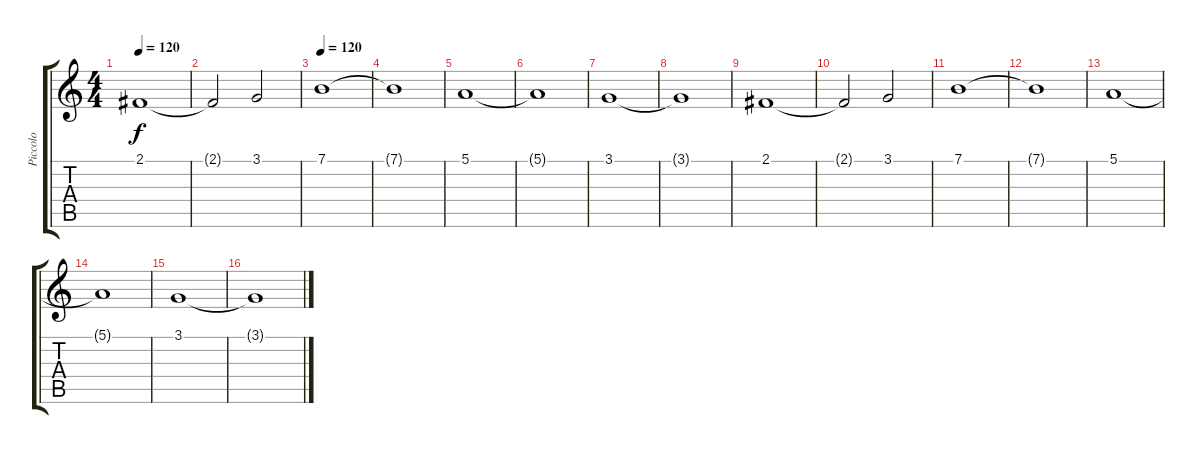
\track ("Piccolo" "Piccolo") {instrument piccolo}
\staff {score tabs}
\tuning (E4 B3 G3 D3 A2 E2) {hide}
\ts (4 4)
\tempo 120
\clef g2
\ks c
2.1.1{dy f} |
2.1{t}.2 3.1.2 |
\tempo 120
7.1.1 |
7.1{t}.1 |
5.1.1 |
5.1{t}.1 |
3.1.1 |
3.1{t}.1 |
2.1.1 |
2.1{t}.2 3.1.2 |
7.1.1{volume 16} |
7.1{t}.1 |
5.1.1 |
5.1{t}.1 |
3.1.1 |
3.1{t}.1
